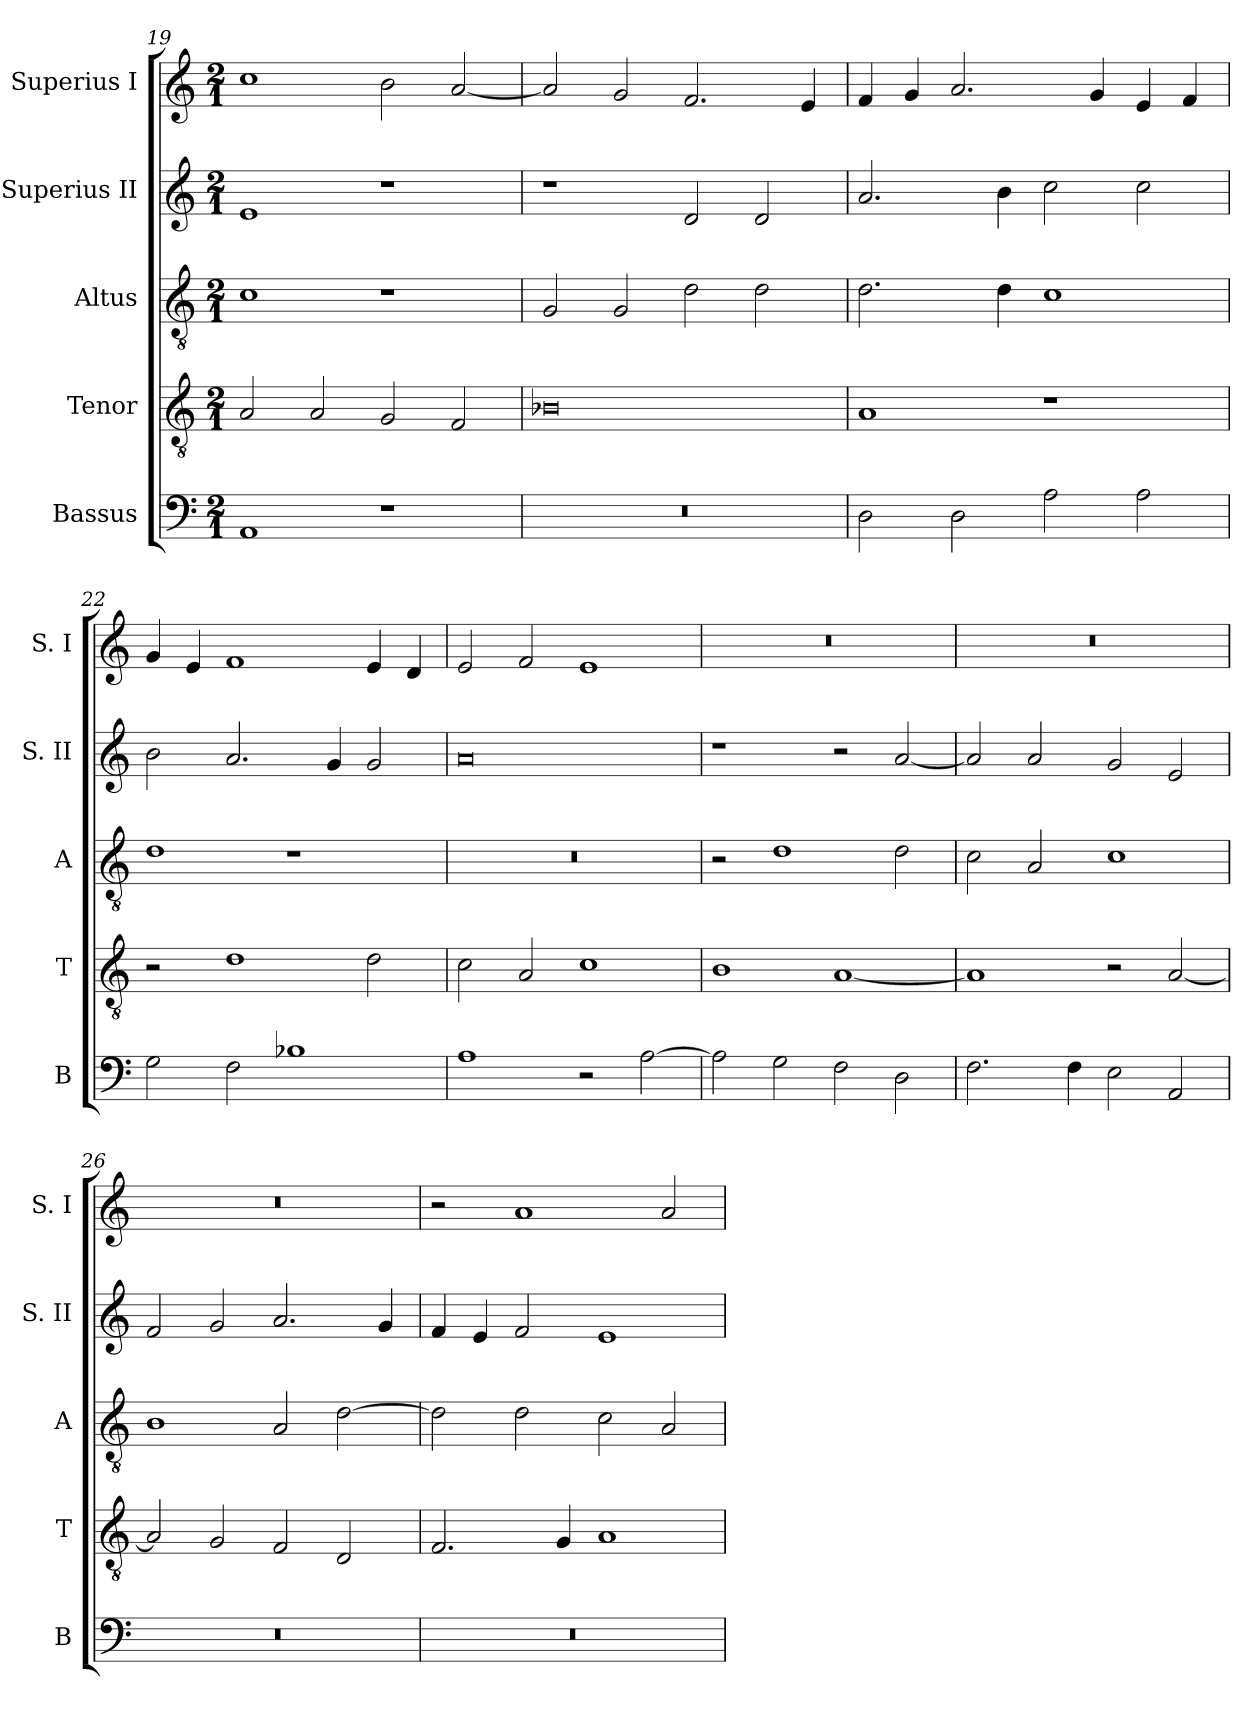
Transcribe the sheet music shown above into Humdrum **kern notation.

**kern	**kern	**kern	**kern	**kern
*part5	*part4	*part3	*part2	*part1
*staff5	*staff4	*staff3	*staff2	*staff1
*I"Bassus	*I"Tenor	*I"Altus	*I"Superius II	*I"Superius I
*I'B	*I'T	*I'A	*I'S. II	*I'S. I
*clefF4	*clefGv2	*clefGv2	*clefG2	*clefG2
*k[]	*k[]	*k[]	*k[]	*k[]
*C:	*C:	*C:	*C:	*C:
*M2/1	*M2/1	*M2/1	*M2/1	*M2/1
=19	=19	=19	=19	=19
1AA	2A	1c	1e	1cc
.	2A	.	.	.
1r	2G	1r	1r	2b
.	2F	.	.	[2a
=20	=20	=20	=20	=20
0r	0B-X	2G	1r	2a]
.	.	2G	.	2g
.	.	2d	2d	2.f
.	.	2d	2d	.
.	.	.	.	4e
=21	=21	=21	=21	=21
2D	1A	2.d	2.a	4f
.	.	.	.	4g
2D	.	.	.	2.a
.	.	4d	4b	.
2A	1r	1c	2cc	.
.	.	.	.	4g
2A	.	.	2cc	4e
.	.	.	.	4f
=22	=22	=22	=22	=22
2G	2r	1d	2b	4g
.	.	.	.	4e
2F	1d	.	2.a	1f
1B-X	.	1r	.	.
.	.	.	4g	.
.	2d	.	2g	4e
.	.	.	.	4d
=23	=23	=23	=23	=23
1A	2c	0r	0a	2e
.	2A	.	.	2f
2r	1c	.	.	1e
[2A	.	.	.	.
=24	=24	=24	=24	=24
2A]	1B	2r	1r	0r
2G	.	1d	.	.
2F	[1A	.	2r	.
2D	.	2d	[2a	.
=25	=25	=25	=25	=25
2.F	1A]	2c	2a]	0r
.	.	2A	2a	.
4F	.	.	.	.
2E	2r	1c	2g	.
2AA	[2A	.	2e	.
=26	=26	=26	=26	=26
0r	2A]	1B	2f	0r
.	2G	.	2g	.
.	2F	2A	2.a	.
.	2D	[2d	.	.
.	.	.	4g	.
=27	=27	=27	=27	=27
0r	2.F	2d]	4f	2r
.	.	.	4e	.
.	.	2d	2f	1a
.	4G	.	.	.
.	1A	2c	1e	.
.	.	2A	.	2a
=	=	=	=	=
*-	*-	*-	*-	*-
